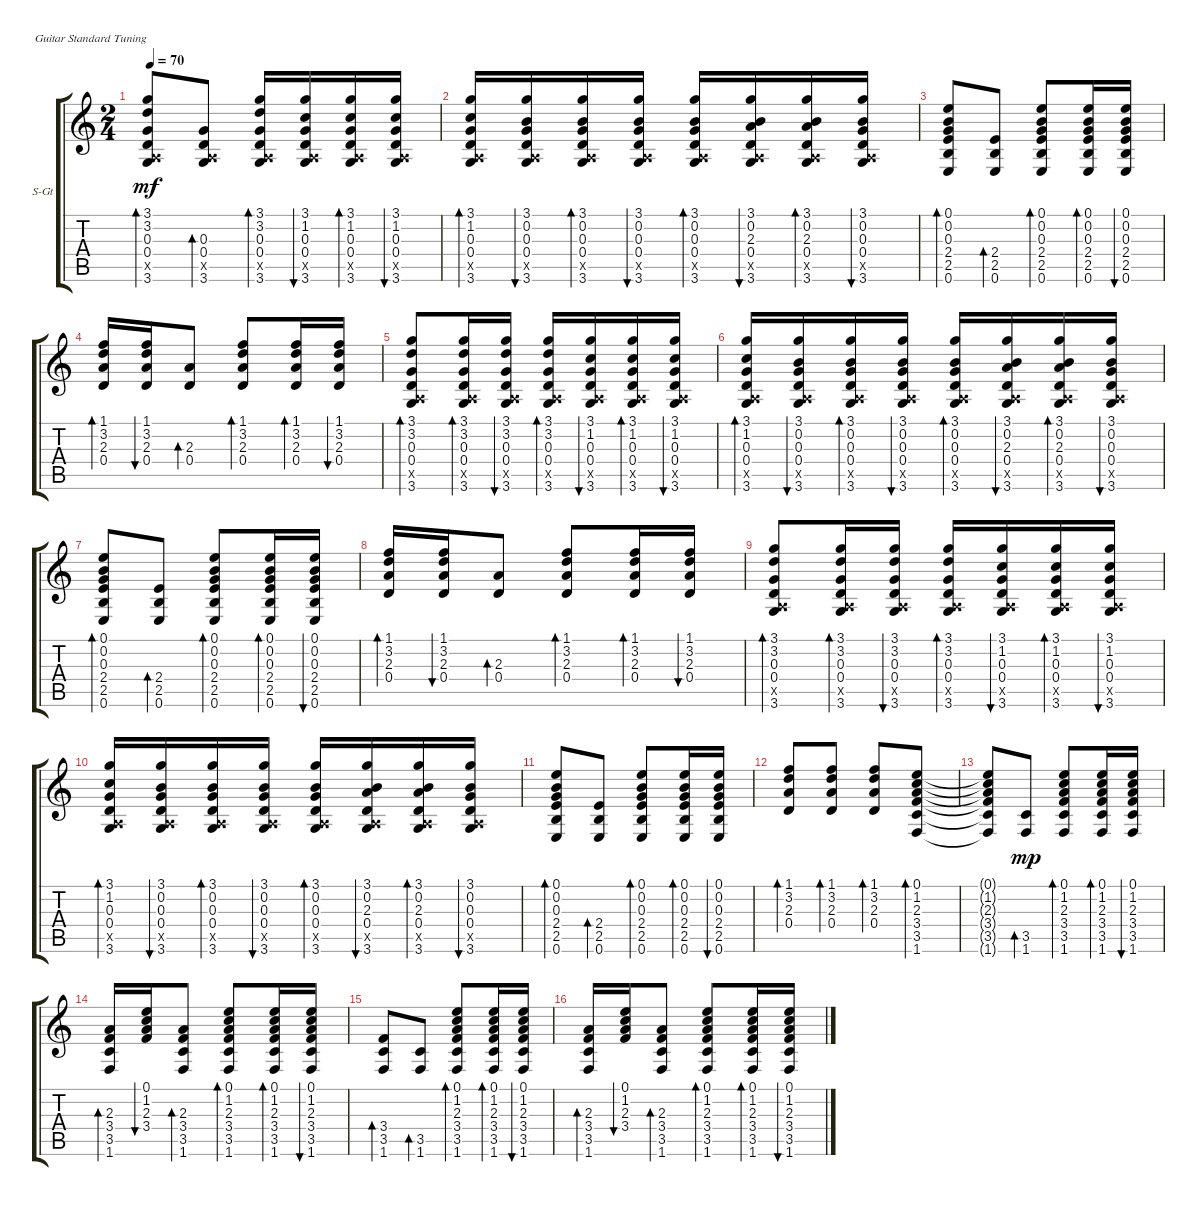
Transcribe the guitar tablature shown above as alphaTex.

\defaultSystemsLayout 4
\bracketExtendMode groupsimilarinstruments
\firstSystemTrackNameOrientation horizontal
\otherSystemsTrackNameOrientation horizontal
\track ("Steel Guitar" "S-Gt") {instrument acousticguitarsteel}
\staff {score tabs}
\tuning (E4 B3 G3 D3 A2 E2)
\ts (2 4)
\tempo 70
\clef g2
\ks aminor
(3.6 0.5{x} 0.4 0.3 3.2 3.1).8{bd 30 dy mf} (3.6 0.5{x} 0.4 0.3).8{bd 30} (3.6 0.5{x} 0.4 0.3 3.2 3.1).16{bd 30} (3.6 0.5{x} 0.4 0.3 1.2 3.1).16{bu 30} (3.6 0.5{x} 0.4 0.3 1.2 3.1).16{bd 30} (3.6 0.5{x} 0.4 0.3 1.2 3.1).16{bu 30} |
(3.6 0.5{x} 0.4 0.3 1.2 3.1).16{bd 30} (3.6 0.5{x} 0.4 0.3 0.2 3.1).16{bu 30} (3.6 0.5{x} 0.4 0.3 0.2 3.1).16{bd 30} (3.6 0.5{x} 0.4 0.3 0.2 3.1).16{bu 30} (3.6 0.5{x} 0.4 0.3 0.2 3.1).16{bd 30} (3.6 0.5{x} 0.4 2.3 0.2 3.1).16{bu 30} (3.6 0.5{x} 0.4 2.3 0.2 3.1).16{bd 30} (3.6 0.5{x} 0.4 0.3 0.2 3.1).16{bu 30} |
(0.6 2.5 2.4 0.3 0.2 0.1).8{bd 30} (0.6 2.5 2.4).8{bd 30} (0.6 2.5 2.4 0.3 0.2 0.1).8{bd 30} (0.6 2.5 2.4 0.3 0.2 0.1).16{bd 30} (0.6 2.5 2.4 0.3 0.2 0.1).16{bu 30} |
(0.4 2.3 3.2 1.1).16{bd 30} (0.4 2.3 3.2 1.1).16{bu 30} (0.4 2.3).8{bd 30} (0.4 2.3 3.2 1.1).8{bd 30} (0.4 2.3 3.2 1.1).16{bd 30} (0.4 2.3 3.2 1.1).16{bu 30} |
(3.6 0.5{x} 0.4 0.3 3.2 3.1).8{bd 30} (3.6 0.5{x} 0.4 0.3 3.2 3.1).16{bd 30} (3.6 0.5{x} 0.4 0.3 3.2 3.1).16{bu 30} (3.6 0.5{x} 0.4 0.3 3.2 3.1).16{bd 30} (3.6 0.5{x} 0.4 0.3 1.2 3.1).16{bu 30} (3.6 0.5{x} 0.4 0.3 1.2 3.1).16{bd 30} (3.6 0.5{x} 0.4 0.3 1.2 3.1).16{bu 30} |
(3.6 0.5{x} 0.4 0.3 1.2 3.1).16{bd 30} (3.6 0.5{x} 0.4 0.3 0.2 3.1).16{bu 30} (3.6 0.5{x} 0.4 0.3 0.2 3.1).16{bd 30} (3.6 0.5{x} 0.4 0.3 0.2 3.1).16{bu 30} (3.6 0.5{x} 0.4 0.3 0.2 3.1).16{bd 30} (3.6 0.5{x} 0.4 2.3 0.2 3.1).16{bu 30} (3.6 0.5{x} 0.4 2.3 0.2 3.1).16{bd 30} (3.6 0.5{x} 0.4 0.3 0.2 3.1).16{bu 30} |
(0.6 2.5 2.4 0.3 0.2 0.1).8{bd 30} (0.6 2.5 2.4).8{bd 30} (0.6 2.5 2.4 0.3 0.2 0.1).8{bd 30} (0.6 2.5 2.4 0.3 0.2 0.1).16{bd 30} (0.6 2.5 2.4 0.3 0.2 0.1).16{bu 30} |
(0.4 2.3 3.2 1.1).16{bd 30} (0.4 2.3 3.2 1.1).16{bu 30} (0.4 2.3).8{bd 30} (0.4 2.3 3.2 1.1).8{bd 30} (0.4 2.3 3.2 1.1).16{bd 30} (0.4 2.3 3.2 1.1).16{bu 30} |
(3.6 0.5{x} 0.4 0.3 3.2 3.1).8{bd 30} (3.6 0.5{x} 0.4 0.3 3.2 3.1).16{bd 30} (3.6 0.5{x} 0.4 0.3 3.2 3.1).16{bu 30} (3.6 0.5{x} 0.4 0.3 3.2 3.1).16{bd 30} (3.6 0.5{x} 0.4 0.3 1.2 3.1).16{bu 30} (3.6 0.5{x} 0.4 0.3 1.2 3.1).16{bd 30} (3.6 0.5{x} 0.4 0.3 1.2 3.1).16{bu 30} |
(3.6 0.5{x} 0.4 0.3 1.2 3.1).16{bd 30} (3.6 0.5{x} 0.4 0.3 0.2 3.1).16{bu 30} (3.6 0.5{x} 0.4 0.3 0.2 3.1).16{bd 30} (3.6 0.5{x} 0.4 0.3 0.2 3.1).16{bu 30} (3.6 0.5{x} 0.4 0.3 0.2 3.1).16{bd 30} (3.6 0.5{x} 0.4 2.3 0.2 3.1).16{bu 30} (3.6 0.5{x} 0.4 2.3 0.2 3.1).16{bd 30} (3.6 0.5{x} 0.4 0.3 0.2 3.1).16{bu 30} |
(0.6 2.5 2.4 0.3 0.2 0.1).8{bd 30} (0.6 2.5 2.4).8{bd 30} (0.6 2.5 2.4 0.3 0.2 0.1).8{bd 30} (0.6 2.5 2.4 0.3 0.2 0.1).16{bd 30} (0.6 2.5 2.4 0.3 0.2 0.1).16{bu 30} |
(0.4 2.3 3.2 1.1).8{bd 30} (0.4 2.3 3.2 1.1).8{bd 30} (0.4 2.3 3.2 1.1).8{bd 30} (1.6 3.5 3.4 2.3 1.2 0.1).8{bd 30} |
(1.6{t} 3.5{t} 3.4{t} 2.3{t} 1.2{t} 0.1{t}).8 (1.6 3.5).8{bd 30 dy mp} (1.6 3.5 3.4 2.3 1.2 0.1).8{bd 30} (1.6 3.5 3.4 2.3 1.2 0.1).16{bd 30} (1.6 3.5 3.4 2.3 1.2 0.1).16{bu 30} |
(1.6 3.5 3.4 2.3).16{bd 30} (3.4 2.3 1.2 0.1).16{bu 30} (1.6 3.5 3.4 2.3).8{bd 30} (1.6 3.5 3.4 2.3 1.2 0.1).8{bd 30} (1.6 3.5 3.4 2.3 1.2 0.1).16{bd 30} (1.6 3.5 3.4 2.3 1.2 0.1).16{bu 30} |
(1.6 3.5 3.4).8{bd 30} (1.6 3.5).8{bd 30} (1.6 3.5 3.4 2.3 1.2 0.1).8{bd 30} (1.6 3.5 3.4 2.3 1.2 0.1).16{bd 30} (1.6 3.5 3.4 2.3 1.2 0.1).16{bu 30} |
(1.6 3.5 3.4 2.3).16{bd 30} (3.4 2.3 1.2 0.1).16{bu 30} (1.6 3.5 3.4 2.3).8{bd 30} (1.6 3.5 3.4 2.3 1.2 0.1).8{bd 30} (1.6 3.5 3.4 2.3 1.2 0.1).16{bd 30} (1.6 3.5 3.4 2.3 1.2 0.1).16{bu 30}
